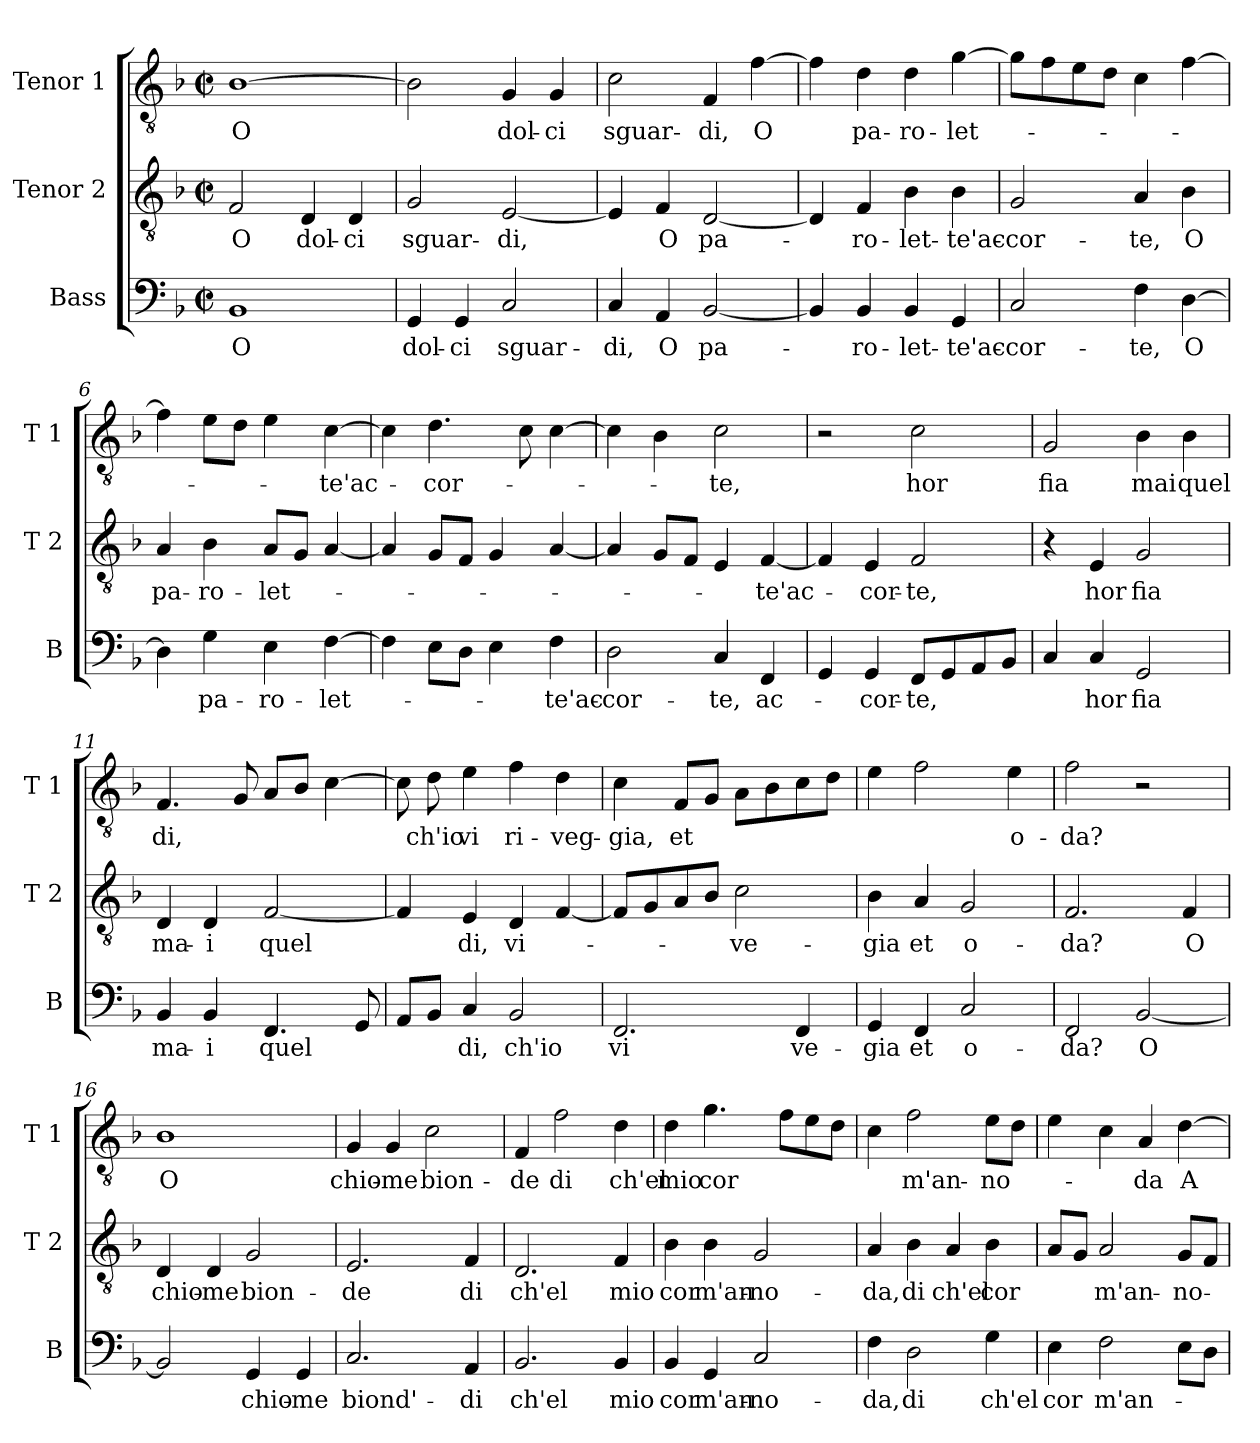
**kern	**text	**kern	**text	**kern	**text
*part3	*part3	*part2	*part2	*part1	*part1
*staff3	*staff3	*staff2	*staff2	*staff1	*staff1
*I"Bass	*	*I"Tenor 2	*	*I"Tenor 1	*
*I'B	*	*I'T 2	*	*I'T 1	*
*clefF4	*	*clefGv2	*	*clefGv2	*
*k[b-]	*	*k[b-]	*	*k[b-]	*
*F:	*	*F:	*	*F:	*
*M2/2	*	*M2/2	*	*M2/2	*
*met(c|)	*	*met(c|)	*	*met(c|)	*
=1	=1	=1	=1	=1	=1
!	!LO:LY:b	!	!LO:LY:b	!	!LO:LY:b
1BB-	O	2F/	O	[1B-	O
!	!	!	!LO:LY:b	!	!
.	.	4D/	dol-	.	.
!	!	!	!LO:LY:b	!	!
.	.	4D/	-ci	.	.
=2	=2	=2	=2	=2	=2
!	!LO:LY:b	!	!LO:LY:b	!	!
4GG/	dol-	2G/	sguar-	2B-\]	.
!	!LO:LY:b	!	!	!	!
4GG/	-ci	.	.	.	.
!	!LO:LY:b	!	!LO:LY:b	!	!LO:LY:b
2C/	sguar-	[2E/	-di,	4G/	dol-
!	!	!	!	!	!LO:LY:b
.	.	.	.	4G/	-ci
=3	=3	=3	=3	=3	=3
!	!LO:LY:b	!	!	!	!LO:LY:b
4C/	-di,	4E/]	.	2c\	sguar-
!	!LO:LY:b	!	!LO:LY:b	!	!
4AA/	O	4F/	O	.	.
!	!LO:LY:b	!	!LO:LY:b	!	!LO:LY:b
[2BB-/	pa-	[2D/	pa-	4F/	-di,
!	!	!	!	!	!LO:LY:b
.	.	.	.	[4f\	O
=4	=4	=4	=4	=4	=4
4BB-/]	.	4D/]	.	4f\]	.
!	!LO:LY:b	!	!LO:LY:b	!	!LO:LY:b
4BB-/	-ro-	4F/	-ro-	4d\	pa-
!	!LO:LY:b	!	!LO:LY:b	!	!LO:LY:b
4BB-/	-let-	4B-\	-let-	4d\	-ro-
!	!LO:LY:b	!	!LO:LY:b	!	!LO:LY:b
4GG/	-te'ac-	4B-\	-te'ac-	[4g\	-let-
=5	=5	=5	=5	=5	=5
!	!LO:LY:b	!	!LO:LY:b	!	!
2C/	-cor-	2G/	-cor-	8g\L]	.
.	.	.	.	8f\	.
.	.	.	.	8e\	.
.	.	.	.	8d\J	.
!	!LO:LY:b	!	!LO:LY:b	!	!
4F\	-te,	4A/	-te,	4c\	.
!	!LO:LY:b	!	!LO:LY:b	!	!
[4D\	O	4B-\	O	[4f\	.
!!LO:LB:g=z
=6	=6	=6	=6	=6	=6
!	!	!	!LO:LY:b	!	!
4D\]	.	4A/	pa-	4f\]	.
!	!LO:LY:b	!	!LO:LY:b	!	!
4G\	pa-	4B-\	-ro-	8e\L	.
.	.	.	.	8d\J	.
!	!LO:LY:b	!	!LO:LY:b	!	!
4E\	-ro-	8A/L	-let-	4e\	.
.	.	8G/J	.	.	.
!	!LO:LY:b	!	!	!	!LO:LY:b
[4F\	-let-	[4A/	.	[4c\	-te'ac-
=7	=7	=7	=7	=7	=7
4F\]	.	4A/]	.	4c\]	.
!	!	!	!	!	!LO:LY:b
8E\L	.	8G/L	.	4.d\	-cor-
8D\J	.	8F/J	.	.	.
4E\	.	4G/	.	.	.
.	.	.	.	8c\	.
!	!LO:LY:b	!	!	!	!
4F\	-te'ac-	[4A/	.	[4c\	.
=8	=8	=8	=8	=8	=8
!	!LO:LY:b	!	!	!	!
2D\	-cor-	4A/]	.	4c\]	.
.	.	8G/L	.	4B-\	.
.	.	8F/J	.	.	.
!	!LO:LY:b	!	!	!	!LO:LY:b
4C/	-te,	4E/	.	2c\	-te,
!	!LO:LY:b	!	!LO:LY:b	!	!
4FF/	ac-	[4F/	-te'ac-	.	.
=9	=9	=9	=9	=9	=9
4GG/	.	4F/]	.	2r	.
!	!LO:LY:b	!	!LO:LY:b	!	!
4GG/	-cor-	4E/	-cor-	.	.
!	!LO:LY:b	!	!LO:LY:b	!	!LO:LY:b
8FF/L	-te,	2F/	-te,	2c\	hor
8GG/	.	.	.	.	.
8AA/	.	.	.	.	.
8BB-/J	.	.	.	.	.
=10	=10	=10	=10	=10	=10
!	!	!	!	!	!LO:LY:b
4C/	.	4r	.	2G/	fia
!	!LO:LY:b	!	!LO:LY:b	!	!
4C/	hor	4E/	hor	.	.
!	!LO:LY:b	!	!LO:LY:b	!	!LO:LY:b
2GG/	fia	2G/	fia	4B-\	mai
!	!	!	!	!	!LO:LY:b
.	.	.	.	4B-\	quel
!!LO:LB:g=z
=11	=11	=11	=11	=11	=11
!	!LO:LY:b	!	!LO:LY:b	!	!LO:LY:b
4BB-/	ma-	4D/	ma-	4.F/	di,
!	!LO:LY:b	!	!LO:LY:b	!	!
4BB-/	-i	4D/	-i	.	.
.	.	.	.	8G/	.
!	!LO:LY:b	!	!LO:LY:b	!	!
4.FF/	quel	[2F/	quel	8A/L	.
.	.	.	.	8B-/J	.
.	.	.	.	[4c\	.
8GG/	.	.	.	.	.
=12	=12	=12	=12	=12	=12
8AA/L	.	4F/]	.	8c\]	.
!	!	!	!	!	!LO:LY:b
8BB-/J	.	.	.	8d\	ch'io
!	!LO:LY:b	!	!LO:LY:b	!	!LO:LY:b
4C/	di,	4E/	di,	4e\	vi
!	!LO:LY:b	!	!LO:LY:b	!	!LO:LY:b
2BB-/	ch'io	4D/	vi-	4f\	ri-
!	!	!	!	!	!LO:LY:b
.	.	[4F/	.	4d\	-veg-
=13	=13	=13	=13	=13	=13
!	!LO:LY:b	!	!	!	!LO:LY:b
2.FF/	vi	8F/L]	.	4c\	-gia,
.	.	8G/	.	.	.
!	!	!	!	!	!LO:LY:b
.	.	8A/	.	8F/L	et
.	.	8B-/J	.	8G/J	.
!	!	!	!LO:LY:b	!	!
.	.	2c\	-ve-	8A\L	.
.	.	.	.	8B-\	.
!	!LO:LY:b	!	!	!	!
4FF/	ve-	.	.	8c\	.
.	.	.	.	8d\J	.
=14	=14	=14	=14	=14	=14
!	!LO:LY:b	!	!LO:LY:b	!	!
4GG/	-gia	4B-\	-gia	4e\	.
!	!LO:LY:b	!	!LO:LY:b	!	!
4FF/	et	4A/	et	2f\	.
!	!LO:LY:b	!	!LO:LY:b	!	!
2C/	o-	2G/	o-	.	.
!	!	!	!	!	!LO:LY:b
.	.	.	.	4e\	o-
=15	=15	=15	=15	=15	=15
!	!LO:LY:b	!	!LO:LY:b	!	!LO:LY:b
2FF/	-da?	2.F/	-da?	2f\	-da?
!	!LO:LY:b	!	!	!	!
[2BB-/	O	.	.	2r	.
!	!	!	!LO:LY:b	!	!
.	.	4F/	O	.	.
!!LO:PB:g=z
=16	=16	=16	=16	=16	=16
!	!	!	!LO:LY:b	!	!LO:LY:b
2BB-/]	.	4D/	chio-	1B-	O
!	!	!	!LO:LY:b	!	!
.	.	4D/	-me	.	.
!	!LO:LY:b	!	!LO:LY:b	!	!
4GG/	chio-	2G/	bion-	.	.
!	!LO:LY:b	!	!	!	!
4GG/	-me	.	.	.	.
=17	=17	=17	=17	=17	=17
!	!LO:LY:b	!	!LO:LY:b	!	!LO:LY:b
2.C/	biond'-	2.E/	-de	4G/	chio-
!	!	!	!	!	!LO:LY:b
.	.	.	.	4G/	-me
!	!	!	!	!	!LO:LY:b
.	.	.	.	2c\	bion-
!	!LO:LY:b	!	!LO:LY:b	!	!
4AA/	-di	4F/	di	.	.
=18	=18	=18	=18	=18	=18
!	!LO:LY:b	!	!LO:LY:b	!	!LO:LY:b
2.BB-/	ch'el	2.D/	ch'el	4F/	-de
!	!	!	!	!	!LO:LY:b
.	.	.	.	2f\	di
!	!LO:LY:b	!	!LO:LY:b	!	!LO:LY:b
4BB-/	mio	4F/	mio	4d\	ch'el
=19	=19	=19	=19	=19	=19
!	!LO:LY:b	!	!LO:LY:b	!	!LO:LY:b
4BB-/	cor	4B-\	cor	4d\	mio
!	!LO:LY:b	!	!LO:LY:b	!	!LO:LY:b
4GG/	m'an-	4B-\	m'an-	4.g\	cor
!	!LO:LY:b	!	!LO:LY:b	!	!
2C/	-no-	2G/	-no-	.	.
.	.	.	.	8f\L	.
.	.	.	.	8e\	.
.	.	.	.	8d\J	.
=20	=20	=20	=20	=20	=20
!	!LO:LY:b	!	!LO:LY:b	!	!
4F\	-da,	4A/	-da,	4c\	.
!	!LO:LY:b	!	!LO:LY:b	!	!LO:LY:b
2D\	di	4B-\	di	2f\	m'an-
!	!	!	!LO:LY:b	!	!
.	.	4A/	ch'el	.	.
!	!LO:LY:b	!	!LO:LY:b	!	!LO:LY:b
4G\	ch'el	4B-\	cor	8e\L	-no-
.	.	.	.	8d\J	.
!!LO:LB:g=z
=21	=21	=21	=21	=21	=21
!	!LO:LY:b	!	!	!	!
4E\	cor	8A/L	.	4e\	.
.	.	8G/J	.	.	.
!	!LO:LY:b	!	!LO:LY:b	!	!
2F\	m'an-	2A/	m'an-	4c\	.
!	!	!	!	!	!LO:LY:b
.	.	.	.	4A/	-da
!	!	!	!LO:LY:b	!	!LO:LY:b
8E\L	.	8G/L	-no-	[4d\	A-
8D\J	.	8F/J	.	.	.
=	=	=	=	=	=
*-	*-	*-	*-	*-	*-
